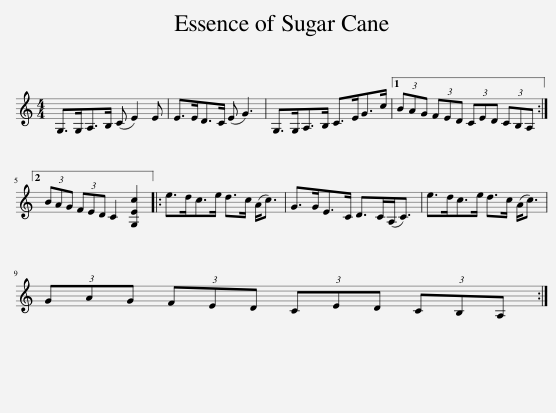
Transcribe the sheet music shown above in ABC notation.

X:1
L:1/8
M:4/4
I:linebreak $
K:C
V:1 treble
V:1
 G,>G,A,>B, (C E2) E | E>ED>C (E G3) | G,>G,A,>B, C>EG>c |1 (3BAG (3FED (3CED (3CB,A, :|2$ (3BAG (3FED C2 [G,Ec]2 |: %5
 e>dc>e d>c (A<c) | G>GE>C D>C(A,<C) | e>dc>e d>c (A<c) |$ (3GAG (3FED (3CED (3CB,A, :| %9
